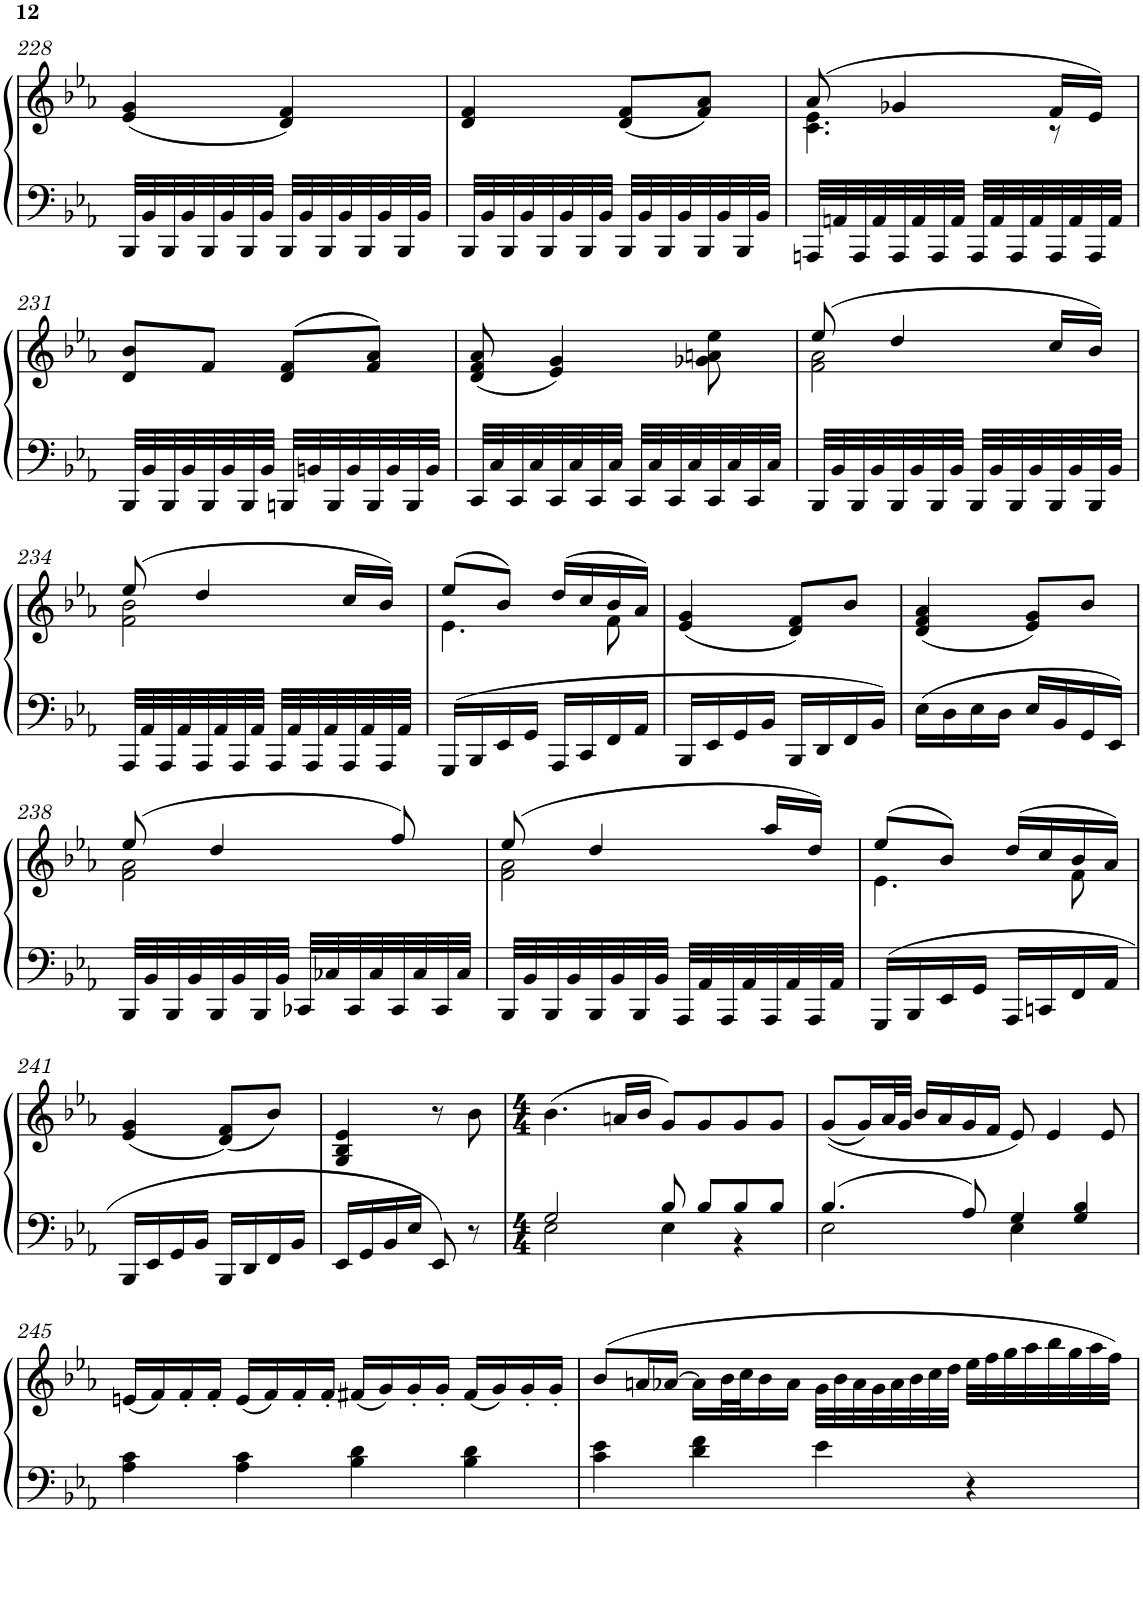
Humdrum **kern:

**kern	**kern
*part1	*part1
*staff2	*staff1
*I"Piano	*
*I'Pno.	*
!!LO:PB:g=z
*clefF4	*clefG2
*k[b-e-a-]	*k[b-e-a-]
*E-:	*E-:
*M2/4	*M2/4
=228	=228
32BBB-/LLL	(<4e-/ 4g/
32BB-/	.
32BBB-/	.
32BB-/	.
32BBB-/	.
32BB-/	.
32BBB-/	.
32BB-/JJJ	.
32BBB-/LLL	4d/ 4f/)
32BB-/	.
32BBB-/	.
32BB-/	.
32BBB-/	.
32BB-/	.
32BBB-/	.
32BB-/JJJ	.
=229	=229
32BBB-/LLL	4d/ 4f/
32BB-/	.
32BBB-/	.
32BB-/	.
32BBB-/	.
32BB-/	.
32BBB-/	.
32BB-/JJJ	.
32BBB-/LLL	(<8d/ 8f/L
32BB-/	.
32BBB-/	.
32BB-/	.
32BBB-/	8f/ 8a-/J)
32BB-/	.
32BBB-/	.
32BB-/JJJ	.
=230	=230
*	*^
32AAAn/LLL	(>8a-/	4.c\ 4.e-\
32AAn/	.	.
32AAA/	.	.
32AA/	.	.
32AAA/	4g-X/	.
32AA/	.	.
32AAA/	.	.
32AA/JJJ	.	.
32AAA/LLL	.	.
32AA/	.	.
32AAA/	.	.
32AA/	.	.
32AAA/	16f/LL	8r
32AA/	.	.
32AAA/	16e-/JJ)	.
32AA/JJJ	.	.
!!LO:LB:g=z	!!
=231	=231	=231
32BBB-/LLL	8d/ 8b-/L	8ryy
32BB-/	.	.
32BBB-/	.	.
32BB-/	.	.
32BBB-/	8f/J	8ryy
32BB-/	.	.
32BBB-/	.	.
32BB-/JJJ	.	.
32BBBn/LLL	(>8d/ 8f/L	4ryy
32BBn/	.	.
32BBB/	.	.
32BB/	.	.
32BBB/	8f/ 8a-/J)	.
32BB/	.	.
32BBB/	.	.
32BB/JJJ	.	.
*	*v	*v
=232	=232
32CC/LLL	(<8d/ 8f/ 8a-/
32C/	.
32CC/	.
32C/	.
32CC/	4e-/ 4g/)
32C/	.
32CC/	.
32C/JJJ	.
32CC/LLL	.
32C/	.
32CC/	.
32C/	.
32CC/	8g-X\ 8an\ 8ee-\
32C/	.
32CC/	.
32C/JJJ	.
=233	=233
*	*^
32BBB-/LLL	(>8ee-/	2f\ 2a-\
32BB-/	.	.
32BBB-/	.	.
32BB-/	.	.
32BBB-/	4dd/	.
32BB-/	.	.
32BBB-/	.	.
32BB-/JJJ	.	.
32BBB-/LLL	.	.
32BB-/	.	.
32BBB-/	.	.
32BB-/	.	.
32BBB-/	16cc/LL	.
32BB-/	.	.
32BBB-/	16b-/JJ)	.
32BB-/JJJ	.	.
!!LO:LB:g=z	!!
=234	=234	=234
32AAA-/LLL	(>8ee-/	2f\ 2b-\
32AA-/	.	.
32AAA-/	.	.
32AA-/	.	.
32AAA-/	4dd/	.
32AA-/	.	.
32AAA-/	.	.
32AA-/JJJ	.	.
32AAA-/LLL	.	.
32AA-/	.	.
32AAA-/	.	.
32AA-/	.	.
32AAA-/	16cc/LL	.
32AA-/	.	.
32AAA-/	16b-/JJ)	.
32AA-/JJJ	.	.
=235	=235	=235
16GGG/LL	(>8ee-/L	4.e-\
16BBB-/	.	.
16EE-/	8b-/J)	.
16GG/JJ	.	.
16AAA-/LL	(>16dd/LL	.
16CC/	16cc/	.
16FF/	16b-/	8f\
16AA-/JJ	16a-/JJ)	.
*	*v	*v
=236	=236
16BBB-/LL	(<4e-/ 4g/
16EE-/	.
16GG/	.
16BB-/JJ	.
16BBB-/LL	8d/ 8f/L)
16DD/	.
16FF/	8b-/J
16BB-/JJ	.
=237	=237
16E-\LL	(<4d/ 4f/ 4a-/
16D\	.
16E-\	.
16D\JJ	.
16E-/LL	8e-/ 8g/L)
16BB-/	.
16GG/	8b-/J
16EE-/JJ	.
!!LO:LB:g=z
=238	=238
*	*^
32BBB-/LLL	(>8ee-/	2f\ 2a-\
32BB-/	.	.
32BBB-/	.	.
32BB-/	.	.
32BBB-/	4dd/	.
32BB-/	.	.
32BBB-/	.	.
32BB-/JJJ	.	.
32CC-X/LLL	.	.
32C-X/	.	.
32CC-/	.	.
32C-/	.	.
32CC-/	8ff/)	.
32C-/	.	.
32CC-/	.	.
32C-/JJJ	.	.
=239	=239	=239
32BBB-/LLL	(>8ee-/	2f\ 2a-\
32BB-/	.	.
32BBB-/	.	.
32BB-/	.	.
32BBB-/	4dd/	.
32BB-/	.	.
32BBB-/	.	.
32BB-/JJJ	.	.
32AAA-/LLL	.	.
32AA-/	.	.
32AAA-/	.	.
32AA-/	.	.
32AAA-/	16aa-/LL	.
32AA-/	.	.
32AAA-/	16dd/JJ)	.
32AA-/JJJ	.	.
=240	=240	=240
16GGG/LL	(>8ee-/L	4.e-\
16BBB-/	.	.
16EE-/	8b-/J)	.
16GG/JJ	.	.
16AAA-/LL	(>16dd/LL	.
16CCn/	16cc/	.
16FF/	16b-/	8f\
16AA-/JJ	16a-/JJ)	.
*	*v	*v
!!LO:LB:g=z
=241	=241
16BBB-/LL	(<4e-/ 4g/
16EE-/	.
16GG/	.
16BB-/JJ	.
16BBB-/LL	(<8d/ 8f/L)
16DD/	.
16FF/	8b-/J)
16BB-/JJ	.
=242	=242
16EE-/LL	4G/ 4B-/ 4e-/
16GG/	.
16BB-/	.
16E-/JJ	.
8EE-/	8r
8r	8b-\
=243	=243
*M4/4	*M4/4
*^	*
2G/	2E-\	(>4.b-\
.	.	16an/LL
.	.	16b-/JJ
8B-/	4E-\	8g/L)
8B-/L	.	8g/
8B-/	4r	8g/
8B-/J	.	8g/J
=244	=244	=244
4.B-/	2E-\	(<(<8g/L
.	.	16g/L)
.	.	32a-/L
.	.	32g/JJJ
.	.	16b-/LL
.	.	16a-/
8A-/	.	16g/
.	.	16f/JJ
4G/	4E-\	8e-/)
.	.	4e-/
4G/ 4B-/	4ryy	.
.	.	8e-/
*v	*v	*
!!LO:LB:g=z
=245	=245
4A-\ 4c\	(<16en/LL
.	16f/)
.	16f'/
.	16f'/JJ
4A-\ 4c\	(<16e/LL
.	16f/)
.	16f'/
.	16f'/JJ
4B-\ 4d\	(<16f#X/LL
.	16g/)
.	16g'/
.	16g'/JJ
4B-\ 4d\	(<16f#/LL
.	16g/)
.	16g'/
.	16g'/JJ
=246	=246
4c\ 4e-\	(>8b-/L
.	16an/L
.	[16a-X/JJ
4d\ 4f\	16a-\LL]
.	32b-\L
.	32cc\J
.	16b-\
.	16a-\JJ
4e-\	32g\LLL
.	32b-\
.	32a-\
.	32g\
.	32a-\
.	32b-\
.	32cc\
.	32dd\JJJ
4r	32ee-\LLL
.	32ff\
.	32gg\
.	32aa-\
.	32bb-\
.	32gg\
.	32aa-\
.	32ff\JJJ)
=	=
*-	*-
